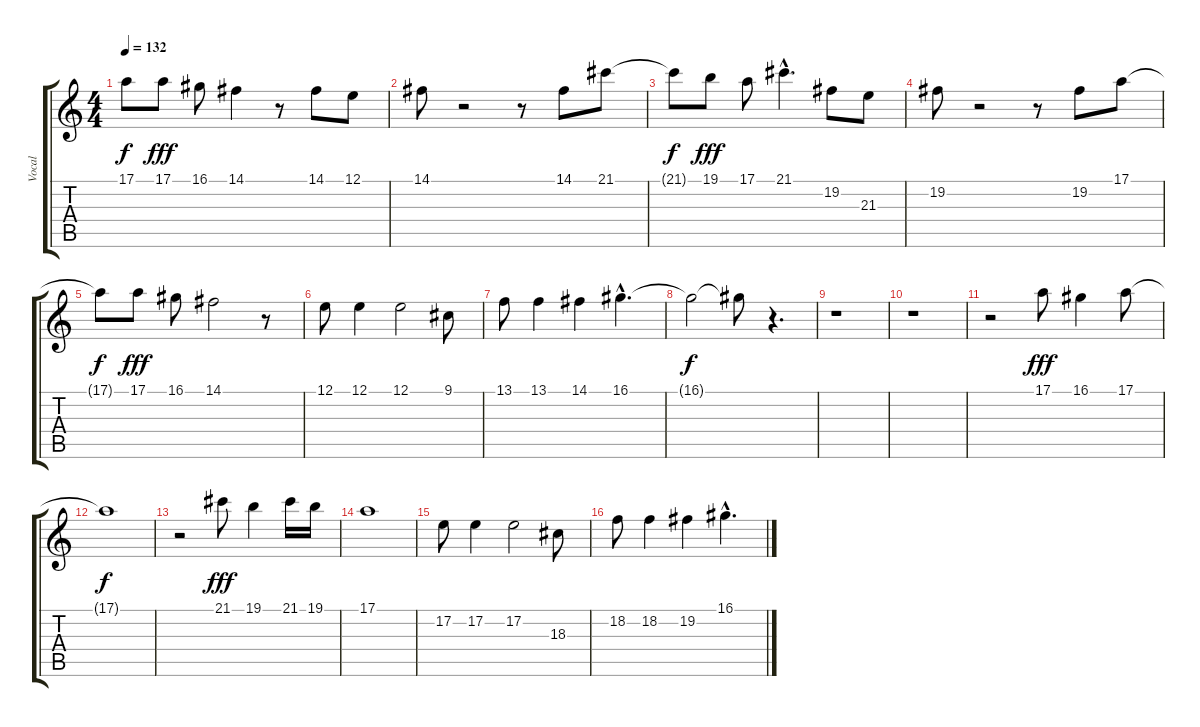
\track ("Vocal" "Vocal") {instrument viola}
\staff {score tabs}
\tuning (E4 B3 G3 D3 A2 E2) {hide}
\ts (4 4)
\tempo 132
\clef g2
\ks c
17.1{t}.8{dy f} 17.1.8{dy fff} 16.1.8 14.1.4 r.8 14.1.8 12.1.8 |
14.1.8 r.2 r.8 14.1.8 21.1.8 |
21.1{t}.8{dy f} 19.1.8{dy fff} 17.1.8 21.1{hac}.4{d} 19.2.8 21.3.8 |
19.2.8 r.2 r.8 19.2.8 17.1.8 |
17.1{t}.8{dy f} 17.1.8{dy fff} 16.1.8 14.1.2 r.8 |
12.1.8 12.1.4 12.1.2 9.1.8 |
13.1.8 13.1.4 14.1.4 16.1{hac}.4{d} |
16.1{t}.2{dy f} 16.1{t}.8 r.4{d} |
r.1 |
r.1 |
r.2 17.1.8{dy fff} 16.1.4 17.1.8 |
17.1{t}.1{dy f} |
r.2 21.1.8{dy fff} 19.1.4 21.1.16 19.1.16 |
17.1.1 |
17.2.8 17.2.4 17.2.2 18.3.8 |
18.2.8 18.2.4 19.2.4 16.1{hac}.4{d}
